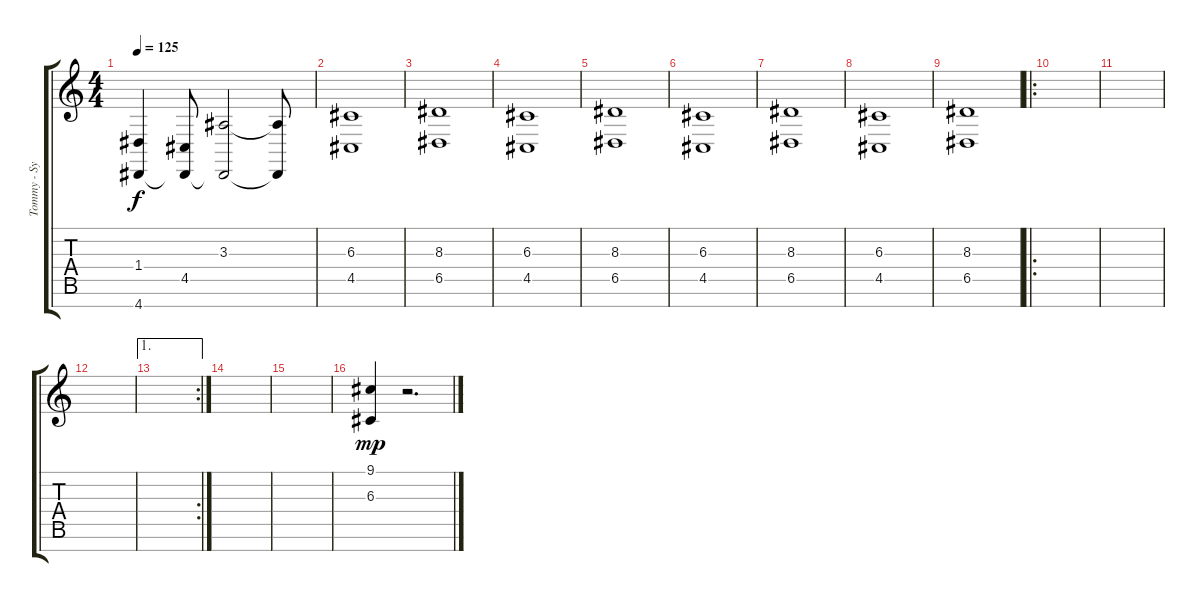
\track ("Tommy - Synth" "Tommy - Sy") {instrument fx7echoes}
\staff {score tabs}
\tuning (E4 B3 G3 D3 A2 E2 B1) {hide}
\ts (4 4)
\tempo 125
\clef g2
\ks c
(1.4{t} 4.7{t}).4{dy f} (4.5 4.7{t}).8 (3.3 4.7{t}).2 (3.3{t} 4.7{t}).8 |
(6.3 4.5).1{volume 11} |
(8.3 6.5).1 |
(6.3 4.5).1{volume 11} |
(8.3 6.5).1 |
(6.3 4.5).1{volume 11} |
(8.3 6.5).1 |
(6.3 4.5).1{volume 11} |
(8.3 6.5).1 |
\ro
|
|
|
\ae 1
\rc 2
|
|
|
(9.1 6.3).4{dy mp} r.2{d}
